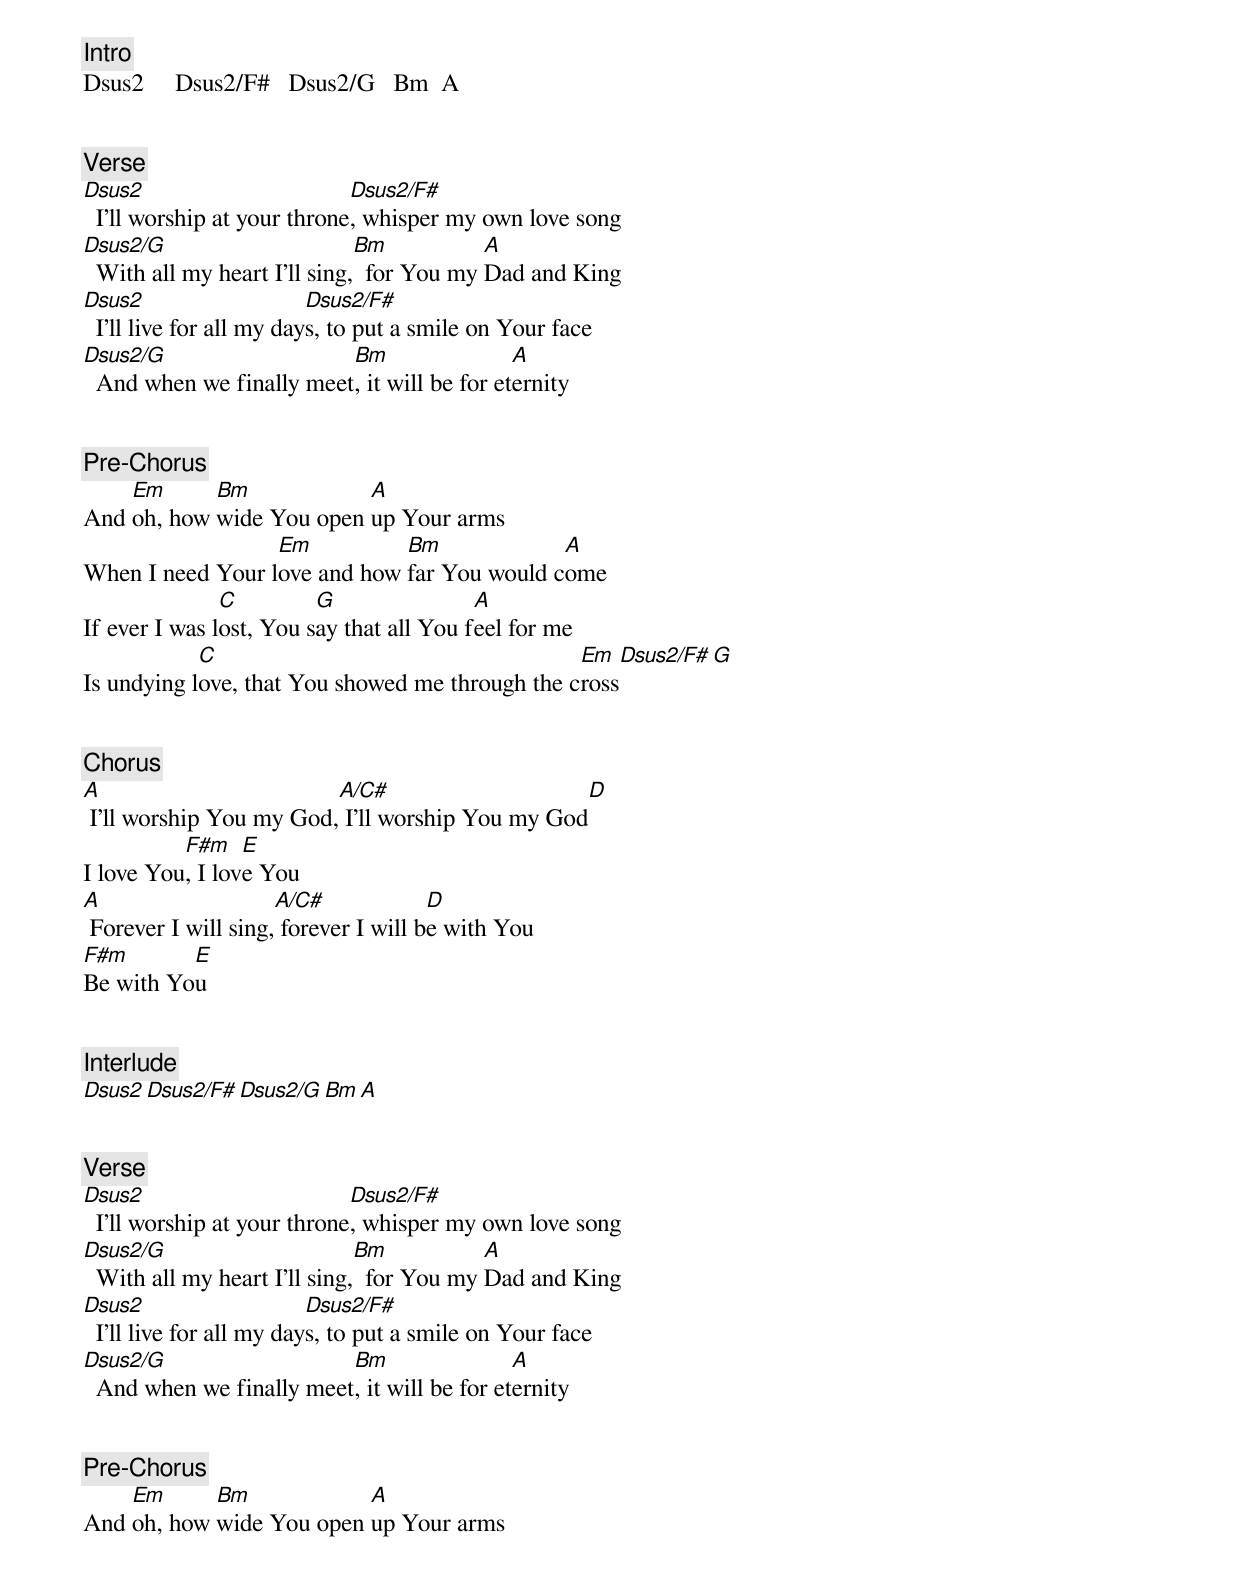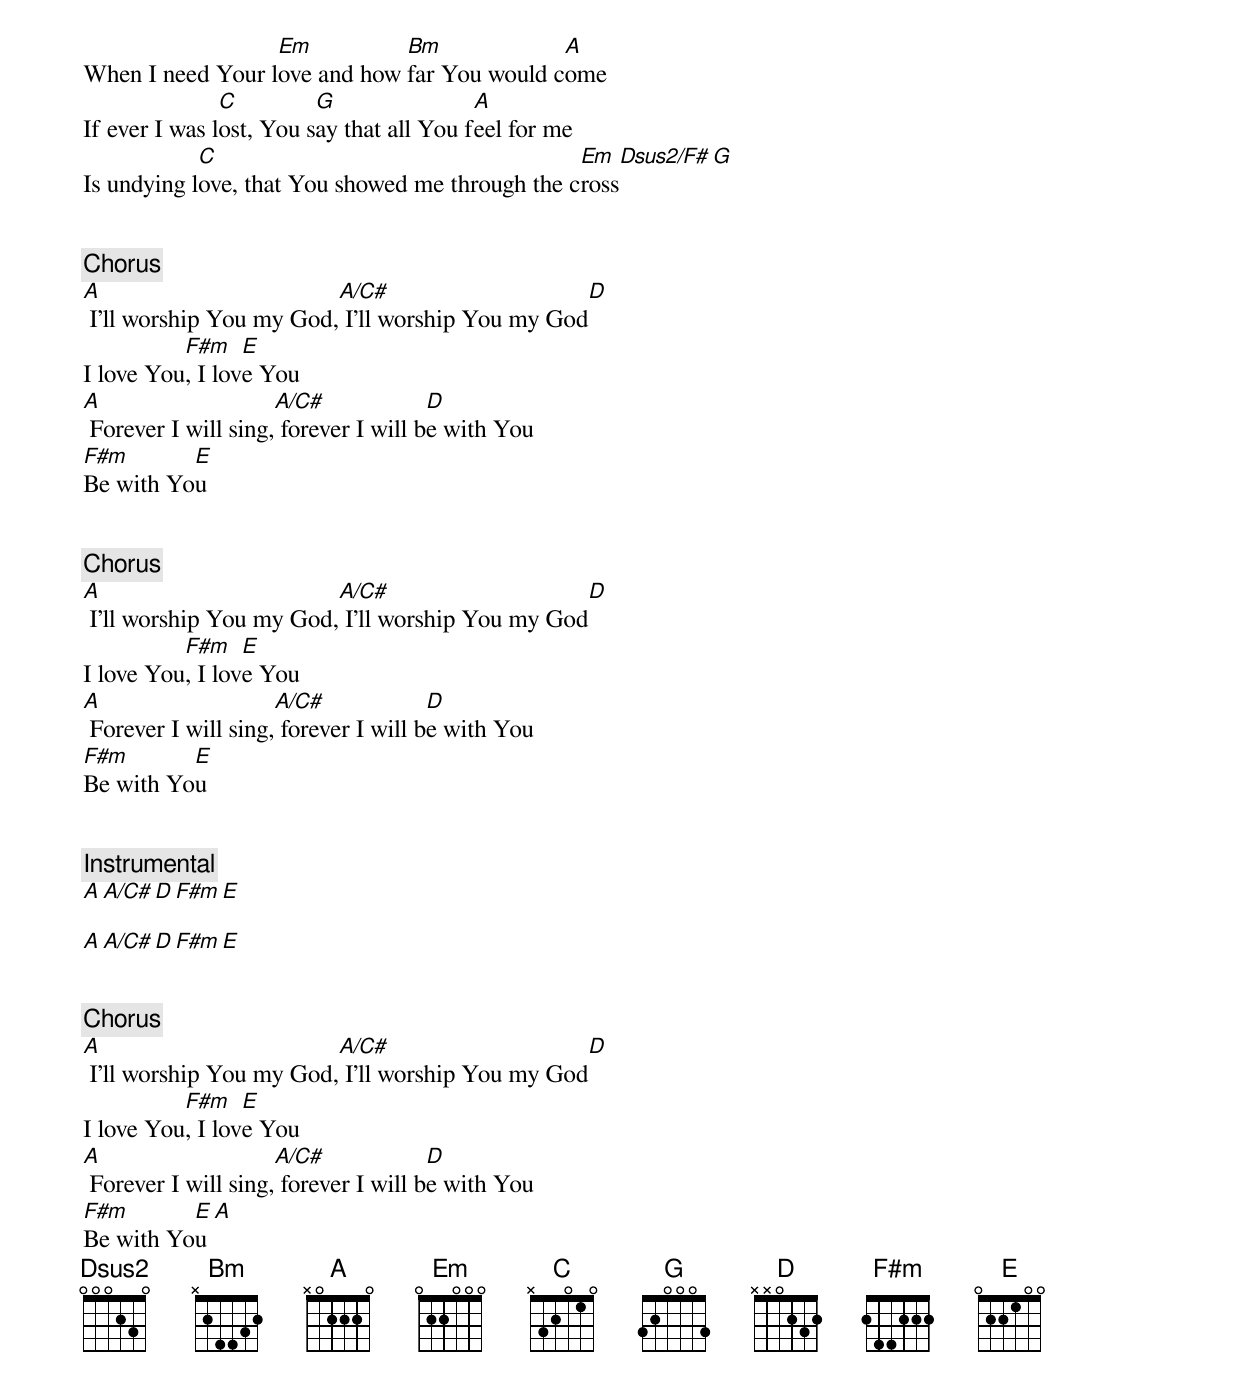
[Intro]
Dsus2     Dsus2/F#   Dsus2/G   Bm  A


[Verse]
Dsus2                        Dsus2/F#
  I'll worship at your throne, whisper my own love song
Dsus2/G                       Bm           A
  With all my heart I'll sing,  for You my Dad and King
Dsus2                     Dsus2/F#
  I'll live for all my days, to put a smile on Your face
Dsus2/G                   Bm                 A
  And when we finally meet, it will be for eternity


[Pre-Chorus]
    Em      Bm            A
And oh, how wide You open up Your arms
                  Em          Bm             A
When I need Your love and how far You would come
               C         G                A
If ever I was lost, You say that all You feel for me
            C                                    Em     Dsus2/F#  G
Is undying love, that You showed me through the cross


[Chorus]
A                        A/C#                    D
 I'll worship You my God, I'll worship You my God
          F#m    E
I love You, I love You
A                    A/C#             D
 Forever I will sing, forever I will be with You
F#m       E
Be with You


[Interlude]
Dsus2     Dsus2/F#   Dsus2/G   Bm  A


[Verse]
Dsus2                        Dsus2/F#
  I'll worship at your throne, whisper my own love song
Dsus2/G                       Bm           A
  With all my heart I'll sing,  for You my Dad and King
Dsus2                     Dsus2/F#
  I'll live for all my days, to put a smile on Your face
Dsus2/G                   Bm                 A
  And when we finally meet, it will be for eternity


[Pre-Chorus]
    Em      Bm            A
And oh, how wide You open up Your arms
                  Em          Bm             A
When I need Your love and how far You would come
               C         G                A
If ever I was lost, You say that all You feel for me
            C                                    Em     Dsus2/F#  G
Is undying love, that You showed me through the cross


[Chorus]
A                        A/C#                    D
 I'll worship You my God, I'll worship You my God
          F#m    E
I love You, I love You
A                    A/C#             D
 Forever I will sing, forever I will be with You
F#m       E
Be with You


[Chorus]
A                        A/C#                    D
 I'll worship You my God, I'll worship You my God
          F#m    E
I love You, I love You
A                    A/C#             D
 Forever I will sing, forever I will be with You
F#m       E
Be with You


[Instrumental]
A     A/C#    D    F#m     E

A     A/C#    D    F#m     E


[Chorus]
A                        A/C#                    D
 I'll worship You my God, I'll worship You my God
          F#m    E
I love You, I love You
A                    A/C#             D
 Forever I will sing, forever I will be with You
F#m       E    A
Be with You
